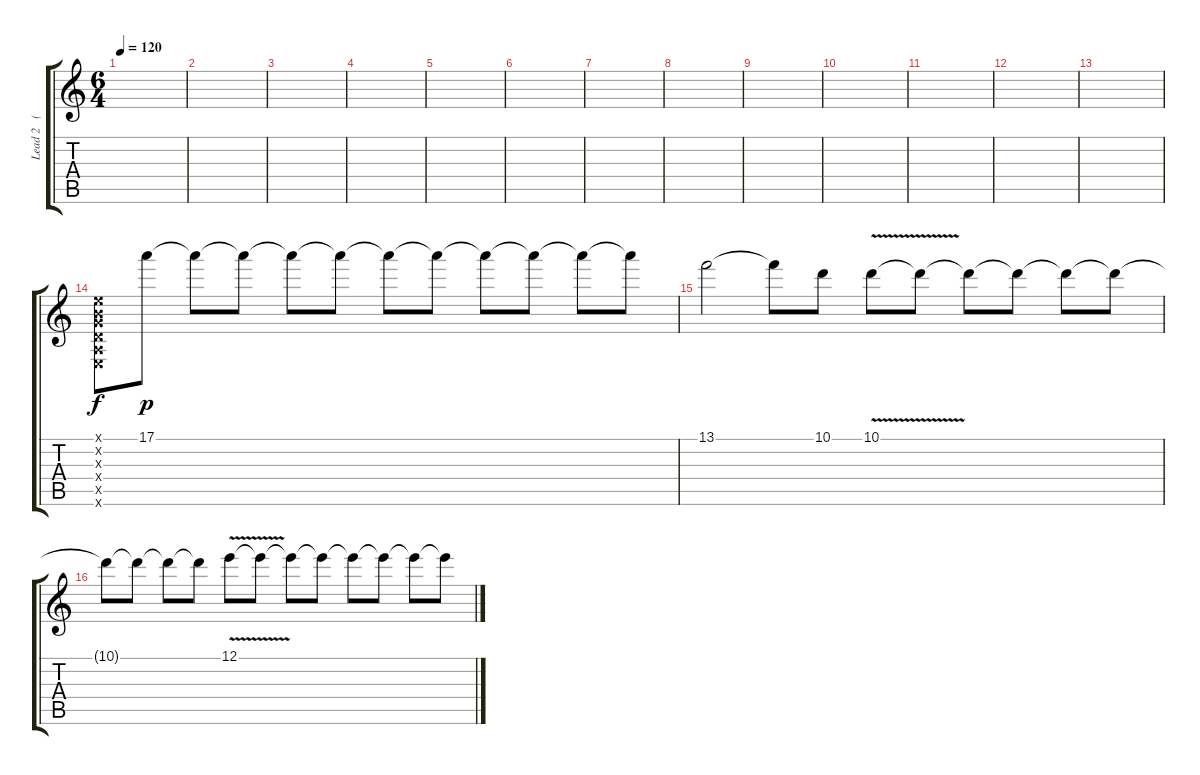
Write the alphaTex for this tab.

\track ("Lead 2   (Red)" "Lead 2   (") {instrument distortionguitar}
\staff {score tabs}
\tuning (E4 B3 G3 D3 A2 E2) {hide}
\ts (6 4)
\tempo 120
\clef g2
\ks c
|
|
|
|
|
|
|
|
|
|
|
|
|
(0.1{x} 0.2{x} 0.3{x} 0.4{x} 0.5{x} 0.6{x}).8 17.1.8{dy p} 17.1{t}.8 17.1{t}.8 17.1{t}.8 17.1{t}.8 17.1{t}.8 17.1{t}.8 17.1{t}.8 17.1{t}.8 17.1{t}.8 17.1{t}.8 |
13.1.2 13.1{t}.8 10.1.8 10.1{v}.8 10.1{t}.8 10.1{t}.8 10.1{t}.8 10.1{t}.8 10.1{t}.8 |
10.1{t}.8 10.1{t}.8 10.1{t}.8 10.1{t}.8 12.1{v}.8 12.1{t}.8 12.1{t}.8 12.1{t}.8 12.1{t}.8 12.1{t}.8 12.1{t}.8 12.1{t}.8
